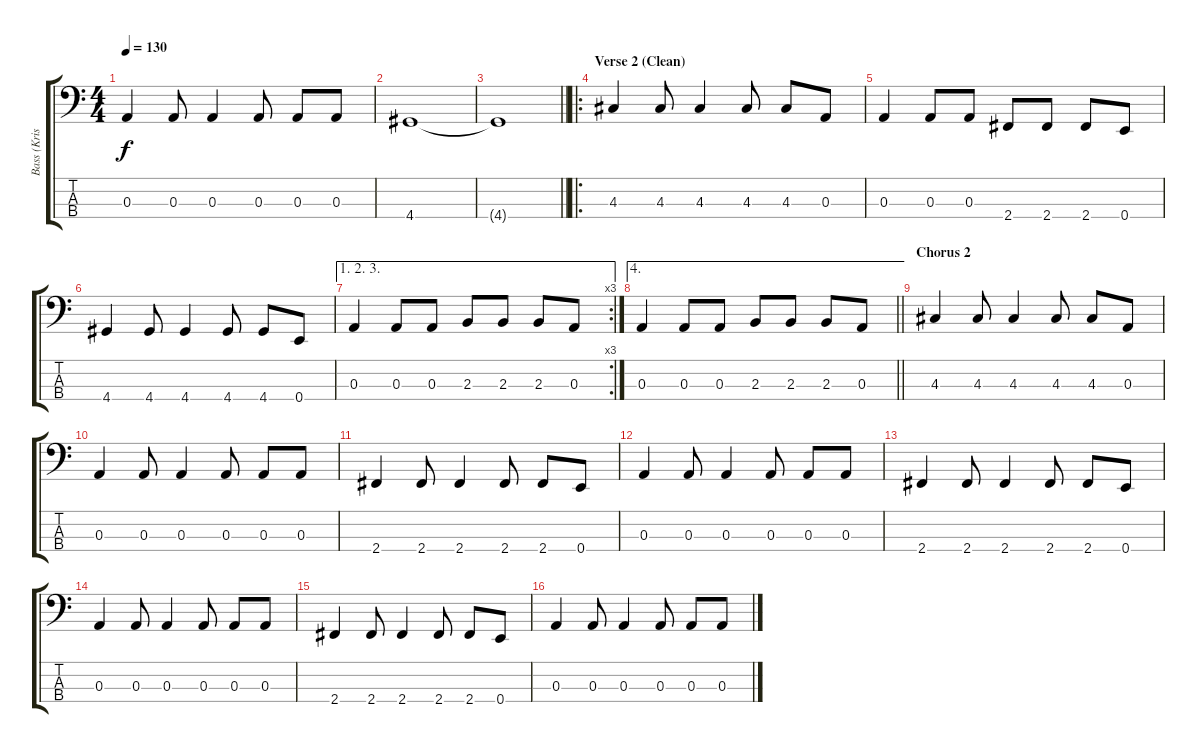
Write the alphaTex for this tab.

\track ("Bass (Krist)" "Bass (Kris") {instrument electricbassfinger}
\staff {score tabs}
\tuning (G2 D2 A1 E1) {hide}
\ts (4 4)
\tempo 130
\clef f4
\ks c
0.3.4{dy f} 0.3.8 0.3.4 0.3.8 0.3.8 0.3.8 |
4.4.1 |
\barLineRight lightlight
4.4{t}.1 |
\ro
\section ("" "Verse 2 (Clean)")
4.3.4 4.3.8 4.3.4 4.3.8 4.3.8 0.3.8 |
0.3.4 0.3.8 0.3.8 2.4.8 2.4.8 2.4.8 0.4.8 |
4.4.4 4.4.8 4.4.4 4.4.8 4.4.8 0.4.8 |
\ae (1 2 3)
\rc 3
0.3.4 0.3.8 0.3.8 2.3.8 2.3.8 2.3.8 0.3.8 |
\ae 4
\barLineRight lightlight
0.3.4 0.3.8 0.3.8 2.3.8 2.3.8 2.3.8 0.3.8 |
\section ("" "Chorus 2")
4.3.4 4.3.8 4.3.4 4.3.8 4.3.8 0.3.8 |
0.3.4 0.3.8 0.3.4 0.3.8 0.3.8 0.3.8 |
2.4.4 2.4.8 2.4.4 2.4.8 2.4.8 0.4.8 |
0.3.4 0.3.8 0.3.4 0.3.8 0.3.8 0.3.8 |
2.4.4 2.4.8 2.4.4 2.4.8 2.4.8 0.4.8 |
0.3.4 0.3.8 0.3.4 0.3.8 0.3.8 0.3.8 |
2.4.4 2.4.8 2.4.4 2.4.8 2.4.8 0.4.8 |
0.3.4 0.3.8 0.3.4 0.3.8 0.3.8 0.3.8
